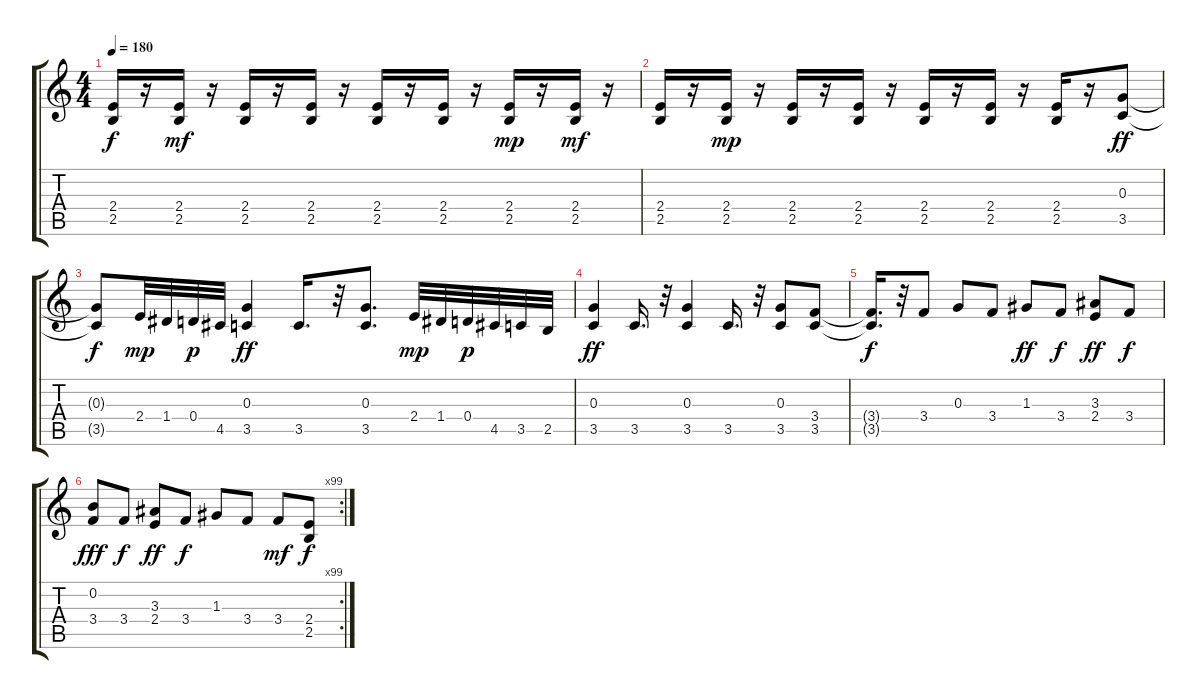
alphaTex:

\track "" {instrument distortionguitar}
\staff {score tabs}
\tuning (E4 B3 G3 D3 A2 E2) {hide}
\ts (4 4)
\tempo 180
\clef g2
\ks c
(2.4 2.5).16{dy f} r.16 (2.4 2.5).16{dy mf} r.16 (2.4 2.5).16 r.16 (2.4 2.5).16 r.16 (2.4 2.5).16 r.16 (2.4 2.5).16 r.16 (2.4 2.5).16{dy mp} r.16 (2.4 2.5).16{dy mf} r.16 |
(2.4 2.5).16 r.16 (2.4 2.5).16{dy mp} r.16 (2.4 2.5).16 r.16 (2.4 2.5).16 r.16 (2.4 2.5).16 r.16 (2.4 2.5).16 r.16 (2.4 2.5).16 r.16 (0.3 3.5).8{dy ff} |
(0.3{t} 3.5{t}).8{dy f} 2.4.32{dy mp} 1.4.32 0.4.32{dy p} 4.5.32 (0.3 3.5).4{dy ff} 3.5.16{d} r.32 (0.3 3.5).8{d} 2.4.32{dy mp} 1.4.32 0.4.32{dy p} 4.5.32 3.5.32 2.5.32 |
(0.3 3.5).4{dy ff} 3.5.16{d} r.32 (0.3 3.5).4 3.5.16{d} r.32 (0.3 3.5).8 (3.4 3.5).8 |
(3.4{t} 3.5{t}).16{d dy f} r.32 3.4.8 0.3.8 3.4.8 1.3.8{dy ff} 3.4.8{dy f} (3.3 2.4).8{dy ff} 3.4.8{dy f} |
\rc 99
(0.2 3.4).8{dy fff} 3.4.8{dy f} (3.3 2.4).8{dy ff} 3.4.8{dy f} 1.3.8 3.4.8 3.4.8{dy mf} (2.4 2.5).8{dy f}
